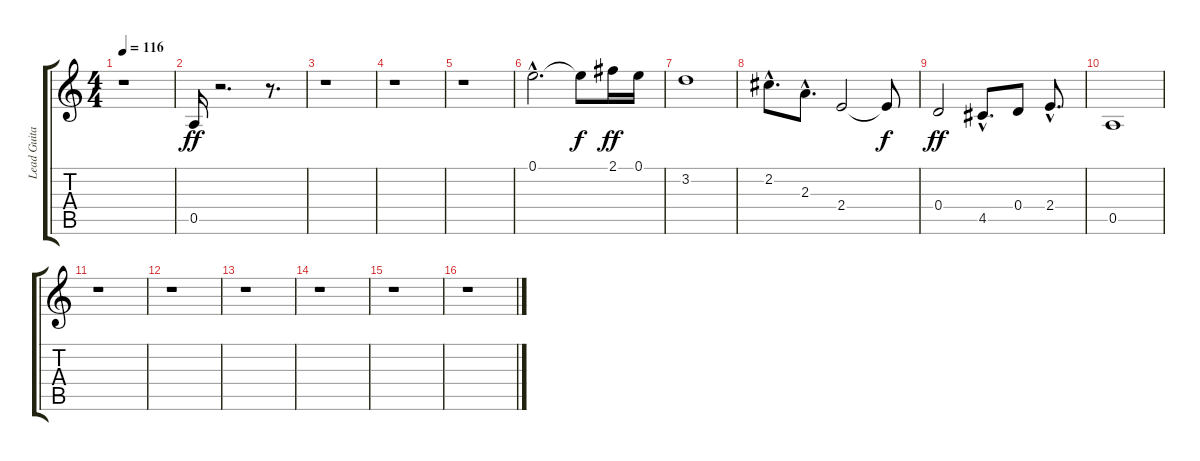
\track ("Lead Guitar" "Lead Guita") {instrument distortionguitar}
\staff {score tabs}
\tuning (E4 B3 G3 D3 A2 E2) {hide}
\ts (4 4)
\tempo 116
\clef g2
\ks c
r.1{dy ff instrument distortionguitar} |
0.5.16 r.2{d} r.8{d} |
r.1 |
r.1 |
r.1 |
0.1{hac}.2{d} 0.1{t}.8{dy f} 2.1.16{dy ff} 0.1.16 |
3.2.1 |
2.2{hac}.8{d} 2.3{hac}.8{d} 2.4.2 2.4{t}.8{dy f} |
0.4.2{dy ff} 4.5{hac}.8{d} 0.4.8 2.4{hac}.8{d} |
0.5.1 |
r.1 |
r.1 |
r.1 |
r.1 |
r.1 |
r.1
